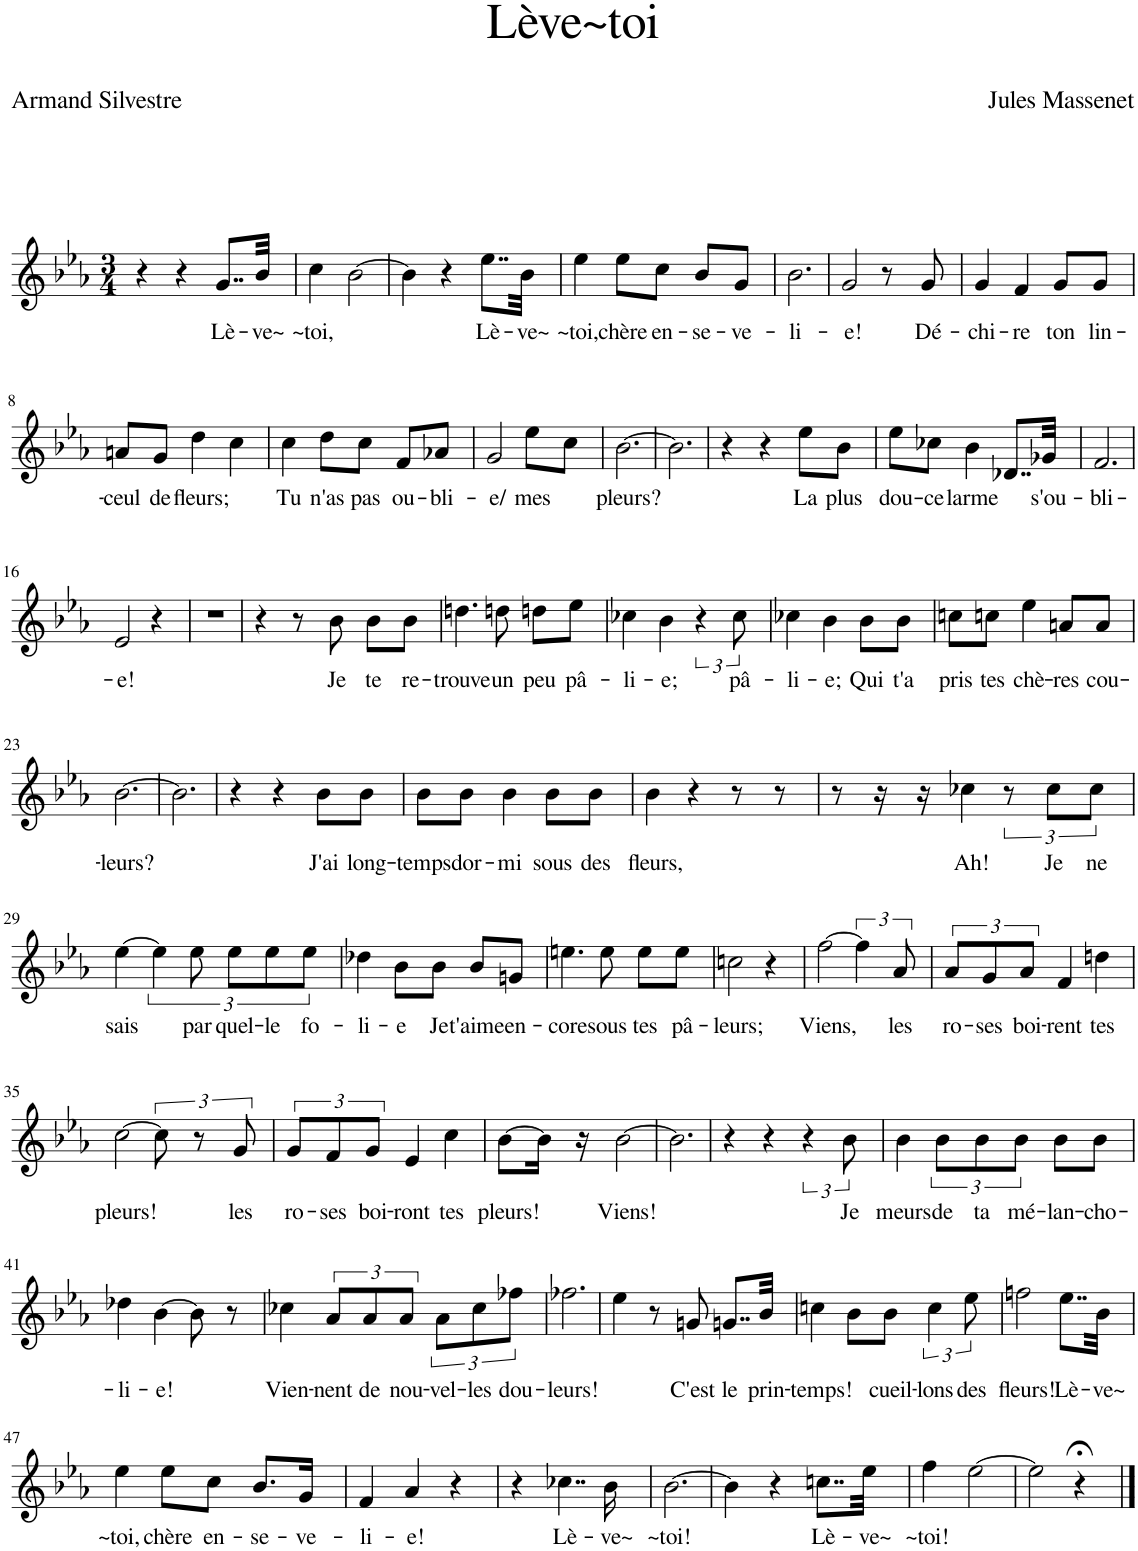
**kern	**text
*part1	*part1
*staff1	*staff1
*I"Piano	*
*I'Pno	*
*clefG2	*
*k[b-e-a-]	*
*M3/4	*
=1	=1
4r	.
4r	.
!	!LO:LY:b
8..g/L	Lè-
!	!LO:LY:b
32b-/Jkk	-ve~
=2	=2
!	!LO:LY:b
4cc\	~toi,
[2b-\	.
=3	=3
4b-\]	.
4r	.
!	!LO:LY:b
8..ee-\L	Lè-
!	!LO:LY:b
32b-\Jkk	-ve~
=4	=4
!	!LO:LY:b
4ee-\	~toi,
!	!LO:LY:b
8ee-\L	chère
!	!LO:LY:b
8cc\J	en-
!	!LO:LY:b
8b-/L	-se-
!	!LO:LY:b
8g/J	-ve-
=5	=5
!	!LO:LY:b
2.b-\	-li-
=6	=6
!	!LO:LY:b
2g/	-e!
8r	.
!	!LO:LY:b
8g/	Dé-
=7	=7
!	!LO:LY:b
4g/	-chi-
!	!LO:LY:b
4f/	-re
!	!LO:LY:b
8g/L	ton
!	!LO:LY:b
8g/J	lin-
!!LO:LB:g=z
=8	=8
!	!LO:LY:b
8an/L	ceul
!	!LO:LY:b
8g/J	de
!	!LO:LY:b
4dd\	fleurs;
4cc\	.
=9	=9
!	!LO:LY:b
4cc\	Tu
!	!LO:LY:b
8dd\L	n'as
!	!LO:LY:b
8cc\J	pas
!	!LO:LY:b
8f/L	ou-
!	!LO:LY:b
8a-X/J	-bli-
=10	=10
!	!LO:LY:b
2g/	-e/
!	!LO:LY:b
8ee-\L	mes
8cc\J	.
=11	=11
!	!LO:LY:b
[2.b-\	pleurs?
=12	=12
2.b-\]	.
=13	=13
4r	.
4r	.
!	!LO:LY:b
8ee-\L	La
!	!LO:LY:b
8b-\J	plus
=14	=14
!	!LO:LY:b
8ee-\L	dou-
!	!LO:LY:b
8cc-X\J	-ce
!	!LO:LY:b
4b-\	larme
8..d-X/L	.
!	!LO:LY:b
32g-X/Jkk	s'ou-
=15	=15
!	!LO:LY:b
2.f/	-bli-
!!LO:LB:g=z
=16	=16
!	!LO:LY:b
2e-/	-e!
4r	.
=17	=17
2.r	.
=18	=18
4r	.
8r	.
!	!LO:LY:b
8b-\	Je
!	!LO:LY:b
8b-\L	te
!	!LO:LY:b
8b-\J	re-
=19	=19
!	!LO:LY:b
4.ddn\	-trouve
!	!LO:LY:b
8ddn\	un
!	!LO:LY:b
8ddn\L	peu
!	!LO:LY:b
8ee-\J	pâ-
=20	=20
!	!LO:LY:b
4cc-X\	-li-
!	!LO:LY:b
4b-\	-e;
6r	.
!	!LO:LY:b
12cc-\	pâ-
=21	=21
!	!LO:LY:b
4cc-X\	-li-
!	!LO:LY:b
4b-\	-e;
!	!LO:LY:b
8b-\L	Qui
!	!LO:LY:b
8b-\J	t'a
=22	=22
!	!LO:LY:b
8ccn\L	pris
!	!LO:LY:b
8ccn\J	tes
!	!LO:LY:b
4ee-\	chè-
!	!LO:LY:b
8an/L	-res
!	!LO:LY:b
8a/J	cou-
!!LO:LB:g=z
=23	=23
!	!LO:LY:b
[2.b-\	-leurs?
=24	=24
2.b-\]	.
=25	=25
4r	.
4r	.
!	!LO:LY:b
8b-\L	J'ai
!	!LO:LY:b
8b-\J	long-
=26	=26
!	!LO:LY:b
8b-\L	-temps
!	!LO:LY:b
8b-\J	dor-
!	!LO:LY:b
4b-\	-mi
!	!LO:LY:b
8b-\L	sous
!	!LO:LY:b
8b-\J	des
=27	=27
!	!LO:LY:b
4b-\	fleurs,
4r	.
8r	.
8r	.
=28	=28
8r	.
16r	.
16r	.
!	!LO:LY:b
4cc-X\	Ah!
12r	.
!	!LO:LY:b
12cc-\L	Je
!	!LO:LY:b
12cc-\J	ne
!!LO:LB:g=z
=29	=29
!	!LO:LY:b
[4ee-\	sais
6ee-\]	.
!	!LO:LY:b
12ee-\	par
!	!LO:LY:b
12ee-\L	quel-
!	!LO:LY:b
12ee-\	-le
!	!LO:LY:b
12ee-\J	fo-
=30	=30
!	!LO:LY:b
4dd-X\	-li-
!	!LO:LY:b
8b-\L	-e
!	!LO:LY:b
8b-\J	Je
!	!LO:LY:b
8b-/L	t'aime
!	!LO:LY:b
8gn/J	en-
=31	=31
!	!LO:LY:b
4.een\	-core
!	!LO:LY:b
8ee\	sous
!	!LO:LY:b
8ee\L	tes
!	!LO:LY:b
8ee\J	pâ-
=32	=32
!	!LO:LY:b
2ccn\	-leurs;
4r	.
=33	=33
!	!LO:LY:b
[2ff\	Viens,
6ff\]	.
!	!LO:LY:b
12a-/	les
=34	=34
!	!LO:LY:b
12a-/L	ro-
!	!LO:LY:b
12g/	-ses
!	!LO:LY:b
12a-/J	boi-
!	!LO:LY:b
4f/	-rent
!	!LO:LY:b
4ddn\	tes
!!LO:LB:g=z
=35	=35
!	!LO:LY:b
[2cc\	pleurs!
12cc\]	.
12r	.
!	!LO:LY:b
12g/	les
=36	=36
!	!LO:LY:b
12g/L	ro-
!	!LO:LY:b
12f/	-ses
!	!LO:LY:b
12g/J	boi-
!	!LO:LY:b
4e-/	-ront
!	!LO:LY:b
4cc\	tes
=37	=37
!	!LO:LY:b
[8b-\L	pleurs!
16b-\Jk]	.
16r	.
!	!LO:LY:b
[2b-\	Viens!
=38	=38
2.b-\]	.
=39	=39
4r	.
4r	.
6r	.
!	!LO:LY:b
12b-\	Je
=40	=40
!	!LO:LY:b
4b-\	meurs
!	!LO:LY:b
12b-\L	de
!	!LO:LY:b
12b-\	ta
!	!LO:LY:b
12b-\J	mé-
!	!LO:LY:b
8b-\L	-lan-
!	!LO:LY:b
8b-\J	-cho-
!!LO:LB:g=z
=41	=41
!	!LO:LY:b
4dd-X\	-li-
!	!LO:LY:b
[4b-\	-e!
8b-\]	.
8r	.
=42	=42
!	!LO:LY:b
4cc-X\	Vien-
!	!LO:LY:b
12a-/L	-nent
!	!LO:LY:b
12a-/	de
!	!LO:LY:b
12a-/J	nou-
!	!LO:LY:b
12a-\L	-vel-
!	!LO:LY:b
12cc-\	-les
!	!LO:LY:b
12ff-X\J	dou-
=43	=43
!	!LO:LY:b
2.ff-X\	-leurs!
=44	=44
4ee-\	.
8r	.
!	!LO:LY:b
8gn/	C'est
!	!LO:LY:b
8..gn/L	le
!	!LO:LY:b
32b-/Jkk	prin-
=45	=45
!	!LO:LY:b
4ccn\	-temps!
8b-\L	.
!	!LO:LY:b
8b-\J	cueil-
!	!LO:LY:b
6cc\	-lons
!	!LO:LY:b
12ee-\	des
=46	=46
!	!LO:LY:b
2ffn\	fleurs!
!	!LO:LY:b
8..ee-\L	Lè-
!	!LO:LY:b
32b-\Jkk	-ve~
!!LO:LB:g=z
=47	=47
!	!LO:LY:b
4ee-\	~toi,
!	!LO:LY:b
8ee-\L	chère
!	!LO:LY:b
8cc\J	en-
!	!LO:LY:b
8.b-/L	-se-
!	!LO:LY:b
16g/Jk	-ve-
=48	=48
!	!LO:LY:b
4f/	-li-
!	!LO:LY:b
4a-/	-e!
4r	.
=49	=49
4r	.
!	!LO:LY:b
4..cc-X\	Lè-
!	!LO:LY:b
16b-\	-ve~
=50	=50
!	!LO:LY:b
[2.b-\	~toi!
=51	=51
4b-\]	.
4r	.
!	!LO:LY:b
8..ccn\L	Lè-
!	!LO:LY:b
32ee-\Jkk	-ve~
=52	=52
!	!LO:LY:b
4ff\	~toi!
[2ee-\	.
=53	=53
2ee-\]	.
4r;<	.
==	==
*-	*-
